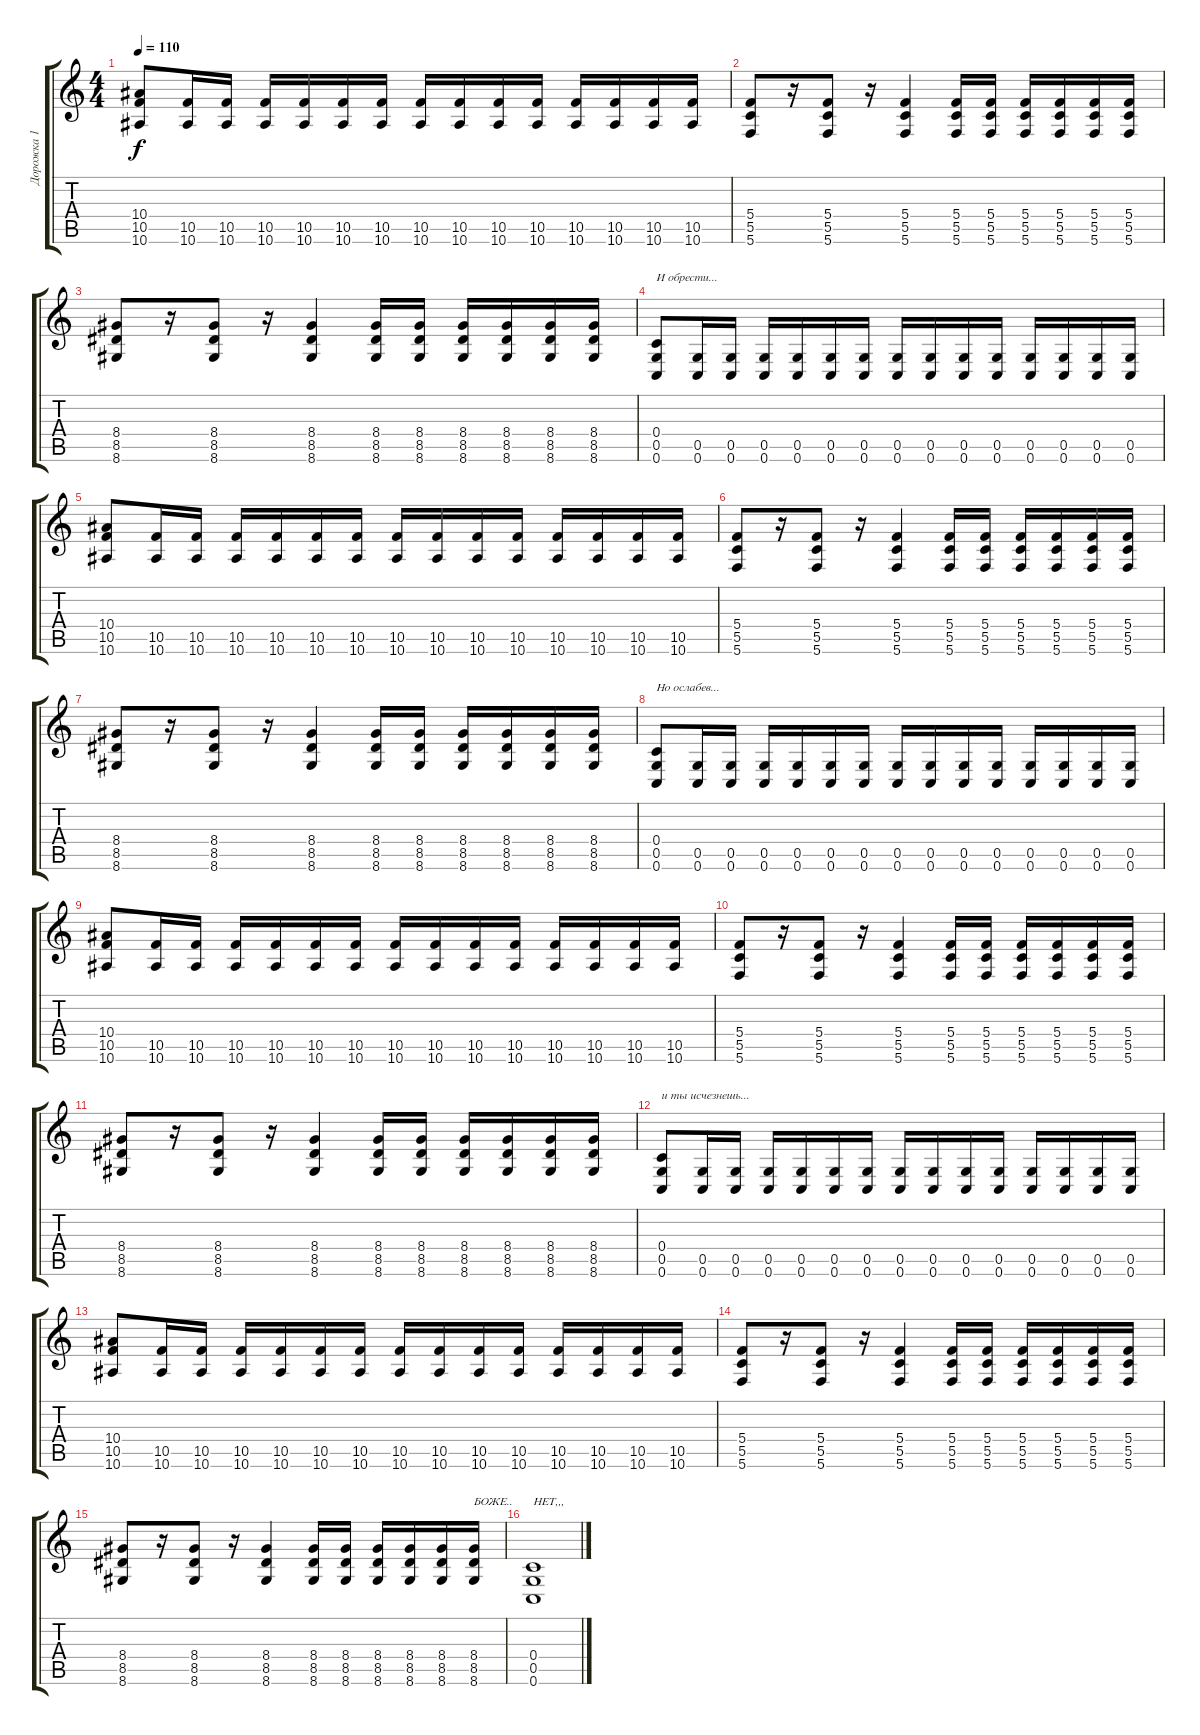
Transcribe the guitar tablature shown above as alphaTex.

\track ("Дорожка 1" "Дорожка 1") {instrument overdrivenguitar}
\staff {score tabs}
\tuning (D4 A3 F3 C3 G2 C2) {hide}
\ts (4 4)
\tempo 110
\clef g2
\ks c
(10.4 10.5 10.6).8{dy f} (10.5 10.6).16 (10.5 10.6).16 (10.5 10.6).16 (10.5 10.6).16 (10.5 10.6).16 (10.5 10.6).16 (10.5 10.6).16 (10.5 10.6).16 (10.5 10.6).16 (10.5 10.6).16 (10.5 10.6).16 (10.5 10.6).16 (10.5 10.6).16 (10.5 10.6).16 |
(5.4 5.5 5.6).8 r.16 (5.4 5.5 5.6).8 r.16 (5.4 5.5 5.6).4 (5.4 5.5 5.6).16 (5.4 5.5 5.6).16 (5.4 5.5 5.6).16 (5.4 5.5 5.6).16 (5.4 5.5 5.6).16 (5.4 5.5 5.6).16 |
(8.4 8.5 8.6).8 r.16 (8.4 8.5 8.6).8 r.16 (8.4 8.5 8.6).4 (8.4 8.5 8.6).16 (8.4 8.5 8.6).16 (8.4 8.5 8.6).16 (8.4 8.5 8.6).16 (8.4 8.5 8.6).16 (8.4 8.5 8.6).16 |
(0.4 0.5 0.6).8{txt "И обрести..."} (0.5 0.6).16 (0.5 0.6).16 (0.5 0.6).16 (0.5 0.6).16 (0.5 0.6).16 (0.5 0.6).16 (0.5 0.6).16 (0.5 0.6).16 (0.5 0.6).16 (0.5 0.6).16 (0.5 0.6).16 (0.5 0.6).16 (0.5 0.6).16 (0.5 0.6).16 |
(10.4 10.5 10.6).8 (10.5 10.6).16 (10.5 10.6).16 (10.5 10.6).16 (10.5 10.6).16 (10.5 10.6).16 (10.5 10.6).16 (10.5 10.6).16 (10.5 10.6).16 (10.5 10.6).16 (10.5 10.6).16 (10.5 10.6).16 (10.5 10.6).16 (10.5 10.6).16 (10.5 10.6).16 |
(5.4 5.5 5.6).8 r.16 (5.4 5.5 5.6).8 r.16 (5.4 5.5 5.6).4 (5.4 5.5 5.6).16 (5.4 5.5 5.6).16 (5.4 5.5 5.6).16 (5.4 5.5 5.6).16 (5.4 5.5 5.6).16 (5.4 5.5 5.6).16 |
(8.4 8.5 8.6).8 r.16 (8.4 8.5 8.6).8 r.16 (8.4 8.5 8.6).4 (8.4 8.5 8.6).16 (8.4 8.5 8.6).16 (8.4 8.5 8.6).16 (8.4 8.5 8.6).16 (8.4 8.5 8.6).16 (8.4 8.5 8.6).16 |
(0.4 0.5 0.6).8{txt "Но ослабев..."} (0.5 0.6).16 (0.5 0.6).16 (0.5 0.6).16 (0.5 0.6).16 (0.5 0.6).16 (0.5 0.6).16 (0.5 0.6).16 (0.5 0.6).16 (0.5 0.6).16 (0.5 0.6).16 (0.5 0.6).16 (0.5 0.6).16 (0.5 0.6).16 (0.5 0.6).16 |
(10.4 10.5 10.6).8 (10.5 10.6).16 (10.5 10.6).16 (10.5 10.6).16 (10.5 10.6).16 (10.5 10.6).16 (10.5 10.6).16 (10.5 10.6).16 (10.5 10.6).16 (10.5 10.6).16 (10.5 10.6).16 (10.5 10.6).16 (10.5 10.6).16 (10.5 10.6).16 (10.5 10.6).16 |
(5.4 5.5 5.6).8 r.16 (5.4 5.5 5.6).8 r.16 (5.4 5.5 5.6).4 (5.4 5.5 5.6).16 (5.4 5.5 5.6).16 (5.4 5.5 5.6).16 (5.4 5.5 5.6).16 (5.4 5.5 5.6).16 (5.4 5.5 5.6).16 |
(8.4 8.5 8.6).8 r.16 (8.4 8.5 8.6).8 r.16 (8.4 8.5 8.6).4 (8.4 8.5 8.6).16 (8.4 8.5 8.6).16 (8.4 8.5 8.6).16 (8.4 8.5 8.6).16 (8.4 8.5 8.6).16 (8.4 8.5 8.6).16 |
(0.4 0.5 0.6).8{txt "и ты исчезнешь..."} (0.5 0.6).16 (0.5 0.6).16 (0.5 0.6).16 (0.5 0.6).16 (0.5 0.6).16 (0.5 0.6).16 (0.5 0.6).16 (0.5 0.6).16 (0.5 0.6).16 (0.5 0.6).16 (0.5 0.6).16 (0.5 0.6).16 (0.5 0.6).16 (0.5 0.6).16 |
(10.4 10.5 10.6).8 (10.5 10.6).16 (10.5 10.6).16 (10.5 10.6).16 (10.5 10.6).16 (10.5 10.6).16 (10.5 10.6).16 (10.5 10.6).16 (10.5 10.6).16 (10.5 10.6).16 (10.5 10.6).16 (10.5 10.6).16 (10.5 10.6).16 (10.5 10.6).16 (10.5 10.6).16 |
(5.4 5.5 5.6).8 r.16 (5.4 5.5 5.6).8 r.16 (5.4 5.5 5.6).4 (5.4 5.5 5.6).16 (5.4 5.5 5.6).16 (5.4 5.5 5.6).16 (5.4 5.5 5.6).16 (5.4 5.5 5.6).16 (5.4 5.5 5.6).16 |
(8.4 8.5 8.6).8 r.16 (8.4 8.5 8.6).8 r.16 (8.4 8.5 8.6).4 (8.4 8.5 8.6).16 (8.4 8.5 8.6).16 (8.4 8.5 8.6).16 (8.4 8.5 8.6).16 (8.4 8.5 8.6).16 (8.4 8.5 8.6).16{txt "БОЖЕ.."} |
(0.4 0.5 0.6).1{txt "НЕТ,,,"}
